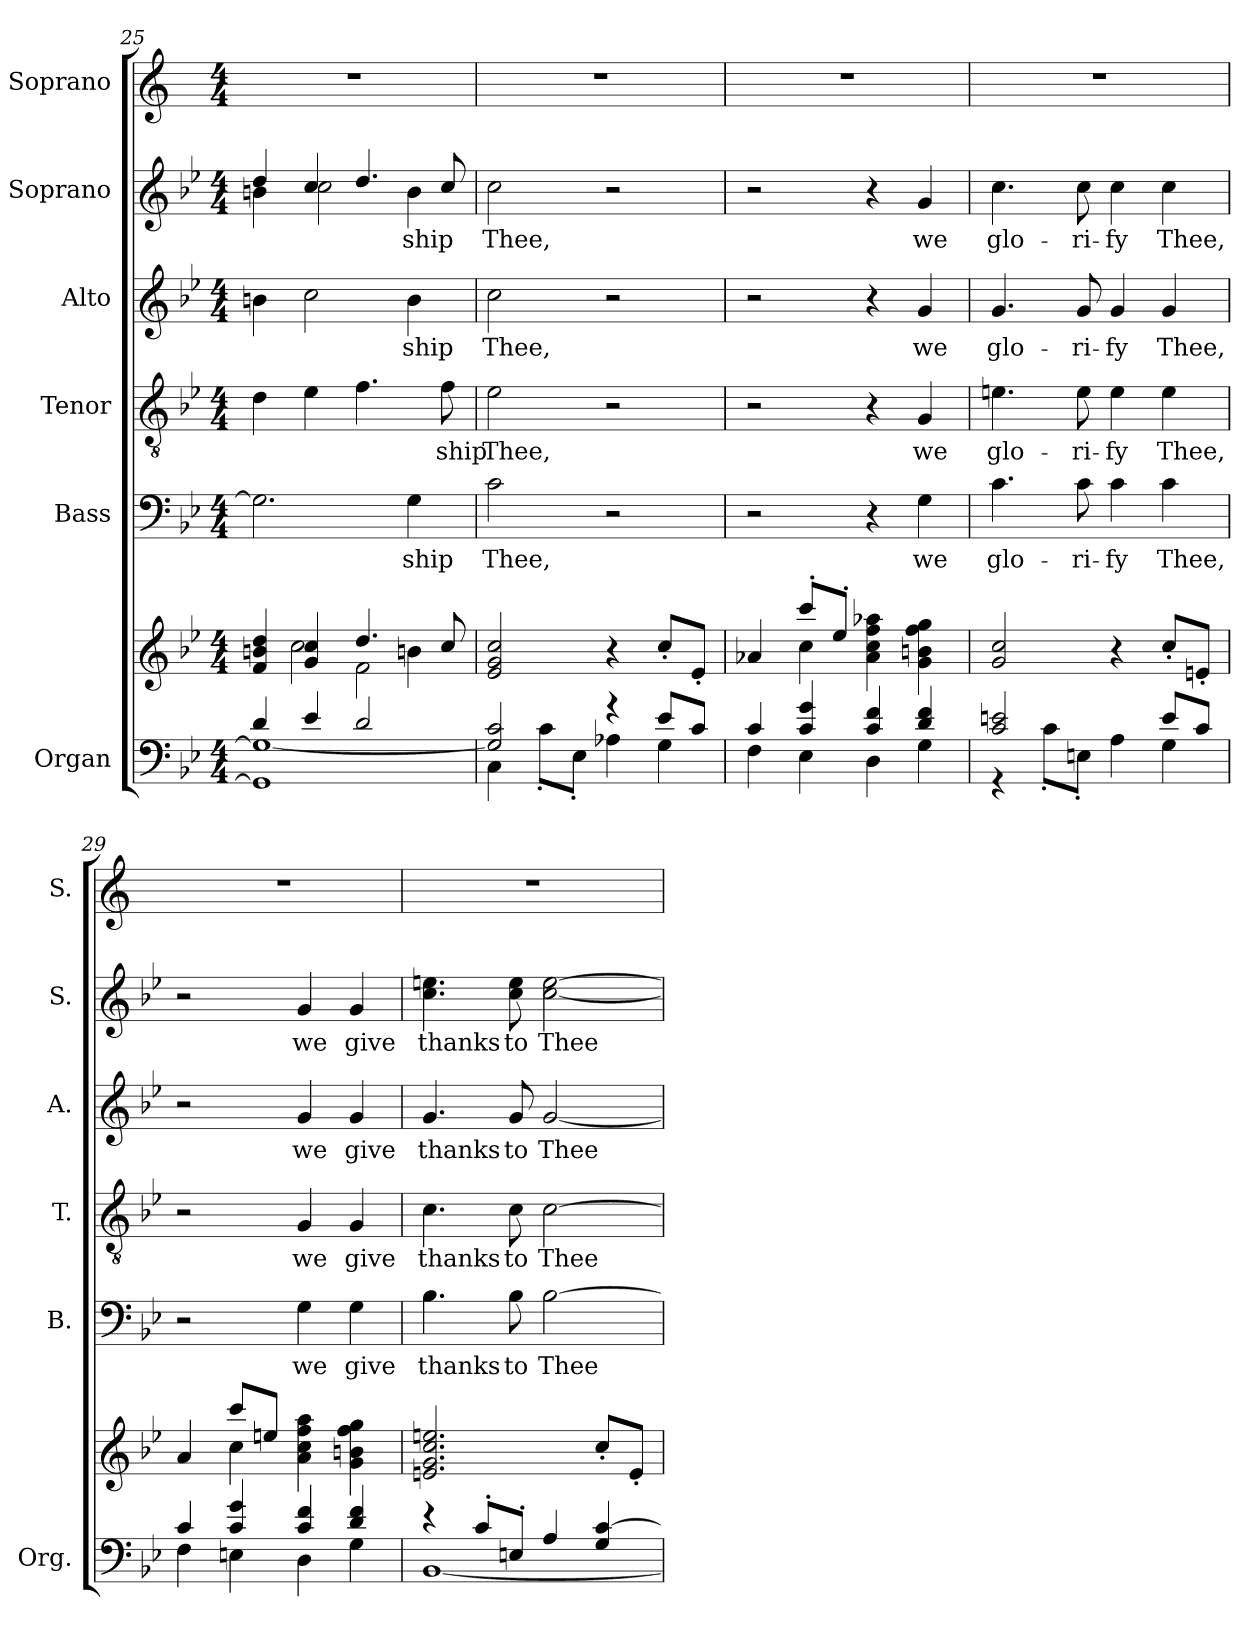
**kern	**kern	**kern	**text	**kern	**text	**kern	**text	**kern	**text	**kern
*part6	*part6	*part5	*part5	*part4	*part4	*part3	*part3	*part2	*part2	*part1
*staff7	*staff6	*staff5	*staff5	*staff4	*staff4	*staff3	*staff3	*staff2	*staff2	*staff1
*I"Organ	*	*I"Bass	*	*I"Tenor	*	*I"Alto	*	*I"Soprano	*	*I"Soprano
*I'Org.	*	*I'B.	*	*I'T.	*	*I'A.	*	*I'S.	*	*I'S.
*clefF4	*clefG2	*clefF4	*	*clefGv2	*	*clefG2	*	*clefG2	*	*clefG2
*	*	*	*	*ITrd7c12	*	*	*	*	*	*
*k[b-e-]	*k[b-e-]	*k[b-e-]	*	*k[b-e-]	*	*k[b-e-]	*	*k[b-e-]	*	*k[]
*B-:	*B-:	*B-:	*	*B-:	*	*B-:	*	*B-:	*	*C:
*M4/4	*M4/4	*M4/4	*	*M4/4	*	*M4/4	*	*M4/4	*	*M4/4
=25	=25	=25	=25	=25	=25	=25	=25	=25	=25	=25
*^	*^	*	*	*	*	*	*	*^	*	*
*	*	*	*^	*	*	*	*	*	*	*	*	*	*
4di/	1GGi] 1Gi_	4fi/ 4bni 4ddi	4ryy	2ryy	2.Gi\]	.	4Di\	.	4bni\	.	4ddi/	4bni\	.	1r
4e-i/	.	4gi/ 4cci	2cci\	.	.	.	4E-i\	.	2cci\	.	4cci/	2cci\	.	.
2di/	.	4.ddi/	.	2fi\	.	.	4.Fi\	.	.	.	4.ddi/	.	.	.
!	!	!	!	!	!	!LO:LY:b:color=#000000	!	!	!	!	!	!	!	!
!	!	!	!	!	!	!	!	!	!	!LO:LY:b:color=#000000	!	!	!	!
!	!	!	!	!	!	!	!	!	!	!	!	!	!LO:LY:b:color=#000000	!
.	.	.	4bni\	.	4Gi\	-ship	.	.	4bi\	-ship	.	4bi\	-ship	.
!	!	!	!	!	!	!	!	!LO:LY:b:color=#000000	!	!	!	!	!	!
.	.	8cci/	.	.	.	.	8Fi\	-ship	.	.	8cci/	.	.	.
*	*	*v	*v	*v	*	*	*	*	*	*	*v	*v	*	*
=26	=26	=26	=26	=26	=26	=26	=26	=26	=26	=26	=26
!	!	!	!	!LO:LY:b:color=#000000	!	!	!	!	!	!	!
!	!	!	!	!	!	!LO:LY:b:color=#000000	!	!	!	!	!
!	!	!	!	!	!	!	!	!LO:LY:b:color=#000000	!	!	!
!	!	!	!	!	!	!	!	!	!	!LO:LY:b:color=#000000	!
2Gi/] 2ci	4Ci\	2e-i/ 2gi 2cci	2ci\	Thee,	2E-i\	Thee,	2cci\	Thee,	2cci\	Thee,	1r
.	8c'i\L	.	.	.	.	.	.	.	.	.	.
.	8E-'i\J	.	.	.	.	.	.	.	.	.	.
4r	4A-Xi\	4r	2r	.	2r	.	2r	.	2r	.	.
8e-i/L	4Gi\	8cc'i/L	.	.	.	.	.	.	.	.	.
8ci/J	.	8e-'i/J	.	.	.	.	.	.	.	.	.
=27	=27	=27	=27	=27	=27	=27	=27	=27	=27	=27	=27
*	*	*^	*	*	*	*	*	*	*	*	*
4ci/	4Fi\	4a-Xi/	4ryy	2r	.	2r	.	2r	.	2r	.	1r
4ci/ 4gi	4E-i\	8ccc'i/L	4cci\	.	.	.	.	.	.	.	.	.
.	.	8ee-'i/J	.	.	.	.	.	.	.	.	.	.
4ci/ 4fi	4Di\	4a-i\ 4cci 4ffi 4aa-Xi	2ryy	4r	.	4r	.	4r	.	4r	.	.
!	!	!	!	!	!LO:LY:b:color=#000000	!	!	!	!	!	!	!
!	!	!	!	!	!	!	!LO:LY:b:color=#000000	!	!	!	!	!
!	!	!	!	!	!	!	!	!	!LO:LY:b:color=#000000	!	!	!
!	!	!	!	!	!	!	!	!	!	!	!LO:LY:b:color=#000000	!
4di/ 4fi	4Gi\	4gi\ 4bni 4ffi 4ggi	.	4Gi\	we	4GGi/	we	4gi/	we	4gi/	we	.
*	*	*v	*v	*	*	*	*	*	*	*	*	*
!!LO:LB:g=z
=28	=28	=28	=28	=28	=28	=28	=28	=28	=28	=28	=28
!	!	!	!	!LO:LY:b:color=#000000	!	!	!	!	!	!	!
!	!	!	!	!	!	!LO:LY:b:color=#000000	!	!	!	!	!
!	!	!	!	!	!	!	!	!LO:LY:b:color=#000000	!	!	!
!	!	!	!	!	!	!	!	!	!	!LO:LY:b:color=#000000	!
2ci/ 2eni	4r	2gi/ 2cci	4.ci\	glo-	4.Eni\	glo-	4.gi/	glo-	4.cci\	glo-	1r
.	8c'i\L	.	.	.	.	.	.	.	.	.	.
!	!	!	!	!LO:LY:b:color=#000000	!	!	!	!	!	!	!
!	!	!	!	!	!	!LO:LY:b:color=#000000	!	!	!	!	!
!	!	!	!	!	!	!	!	!LO:LY:b:color=#000000	!	!	!
!	!	!	!	!	!	!	!	!	!	!LO:LY:b:color=#000000	!
.	8En'i\J	.	8ci\	-ri-	8Ei\	-ri-	8gi/	-ri-	8cci\	-ri-	.
!	!	!	!	!LO:LY:b:color=#000000	!	!	!	!	!	!	!
!	!	!	!	!	!	!LO:LY:b:color=#000000	!	!	!	!	!
!	!	!	!	!	!	!	!	!LO:LY:b:color=#000000	!	!	!
!	!	!	!	!	!	!	!	!	!	!LO:LY:b:color=#000000	!
4ryy	4Ai\	4r	4ci\	-fy	4Ei\	-fy	4gi/	-fy	4cci\	-fy	.
!	!	!	!	!LO:LY:b:color=#000000	!	!	!	!	!	!	!
!	!	!	!	!	!	!LO:LY:b:color=#000000	!	!	!	!	!
!	!	!	!	!	!	!	!	!LO:LY:b:color=#000000	!	!	!
!	!	!	!	!	!	!	!	!	!	!LO:LY:b:color=#000000	!
8ei/L	4Gi\	8cc'i/L	4ci\	Thee,	4Ei\	Thee,	4gi/	Thee,	4cci\	Thee,	.
8ci/J	.	8en'i/J	.	.	.	.	.	.	.	.	.
=29	=29	=29	=29	=29	=29	=29	=29	=29	=29	=29	=29
*	*	*^	*	*	*	*	*	*	*	*	*
4ci/	4Fi\	4ai/	4ryy	2r	.	2r	.	2r	.	2r	.	1r
4ci/ 4gi	4Eni\	8ccci/L	4cci\	.	.	.	.	.	.	.	.	.
.	.	8eeni/J	.	.	.	.	.	.	.	.	.	.
!	!	!	!	!	!LO:LY:b:color=#000000	!	!	!	!	!	!	!
!	!	!	!	!	!	!	!LO:LY:b:color=#000000	!	!	!	!	!
!	!	!	!	!	!	!	!	!	!LO:LY:b:color=#000000	!	!	!
!	!	!	!	!	!	!	!	!	!	!	!LO:LY:b:color=#000000	!
4ci/ 4fi	4Di\	4ai\ 4cci 4ffi 4aai	2ryy	4Gi\	we	4GGi/	we	4gi/	we	4gi/	we	.
!	!	!	!	!	!LO:LY:b:color=#000000	!	!	!	!	!	!	!
!	!	!	!	!	!	!	!LO:LY:b:color=#000000	!	!	!	!	!
!	!	!	!	!	!	!	!	!	!LO:LY:b:color=#000000	!	!	!
!	!	!	!	!	!	!	!	!	!	!	!LO:LY:b:color=#000000	!
4di/ 4fi	4Gi\	4gi\ 4bni 4ffi 4ggi	.	4Gi\	give	4GGi/	give	4gi/	give	4gi/	give	.
*	*	*v	*v	*	*	*	*	*	*	*	*	*
=30	=30	=30	=30	=30	=30	=30	=30	=30	=30	=30	=30
!	!	!	!	!LO:LY:b:color=#000000	!	!	!	!	!	!	!
!	!	!	!	!	!	!LO:LY:b:color=#000000	!	!	!	!	!
!	!	!	!	!	!	!	!	!LO:LY:b:color=#000000	!	!	!
!	!	!	!	!	!	!	!	!	!	!LO:LY:b:color=#000000	!
4r	[1BB-i	2.eni/ 2.gi 2.cci 2.eeni	4.B-i\	thanks	4.Ci\	thanks	4.gi/	thanks	4.cci\ 4.eeni	thanks	1r
8c'i/L	.	.	.	.	.	.	.	.	.	.	.
!	!	!	!	!LO:LY:b:color=#000000	!	!	!	!	!	!	!
!	!	!	!	!	!	!LO:LY:b:color=#000000	!	!	!	!	!
!	!	!	!	!	!	!	!	!LO:LY:b:color=#000000	!	!	!
!	!	!	!	!	!	!	!	!	!	!LO:LY:b:color=#000000	!
8En'i/J	.	.	8B-i\	to	8Ci\	to	8gi/	to	8cci\ 8eei	to	.
!	!	!	!	!LO:LY:b:color=#000000	!	!	!	!	!	!	!
!	!	!	!	!	!	!LO:LY:b:color=#000000	!	!	!	!	!
!	!	!	!	!	!	!	!	!LO:LY:b:color=#000000	!	!	!
!	!	!	!	!	!	!	!	!	!	!LO:LY:b:color=#000000	!
4Ai/	.	.	[2B-i\	Thee	[2Ci\	Thee	[2gi/	Thee	[2cci\ [2eei	Thee	.
4Gi/ [4ci	.	8cc'i/L	.	.	.	.	.	.	.	.	.
.	.	8e'i/J	.	.	.	.	.	.	.	.	.
*v	*v	*	*	*	*	*	*	*	*	*	*
=	=	=	=	=	=	=	=	=	=	=
*-	*-	*-	*-	*-	*-	*-	*-	*-	*-	*-
